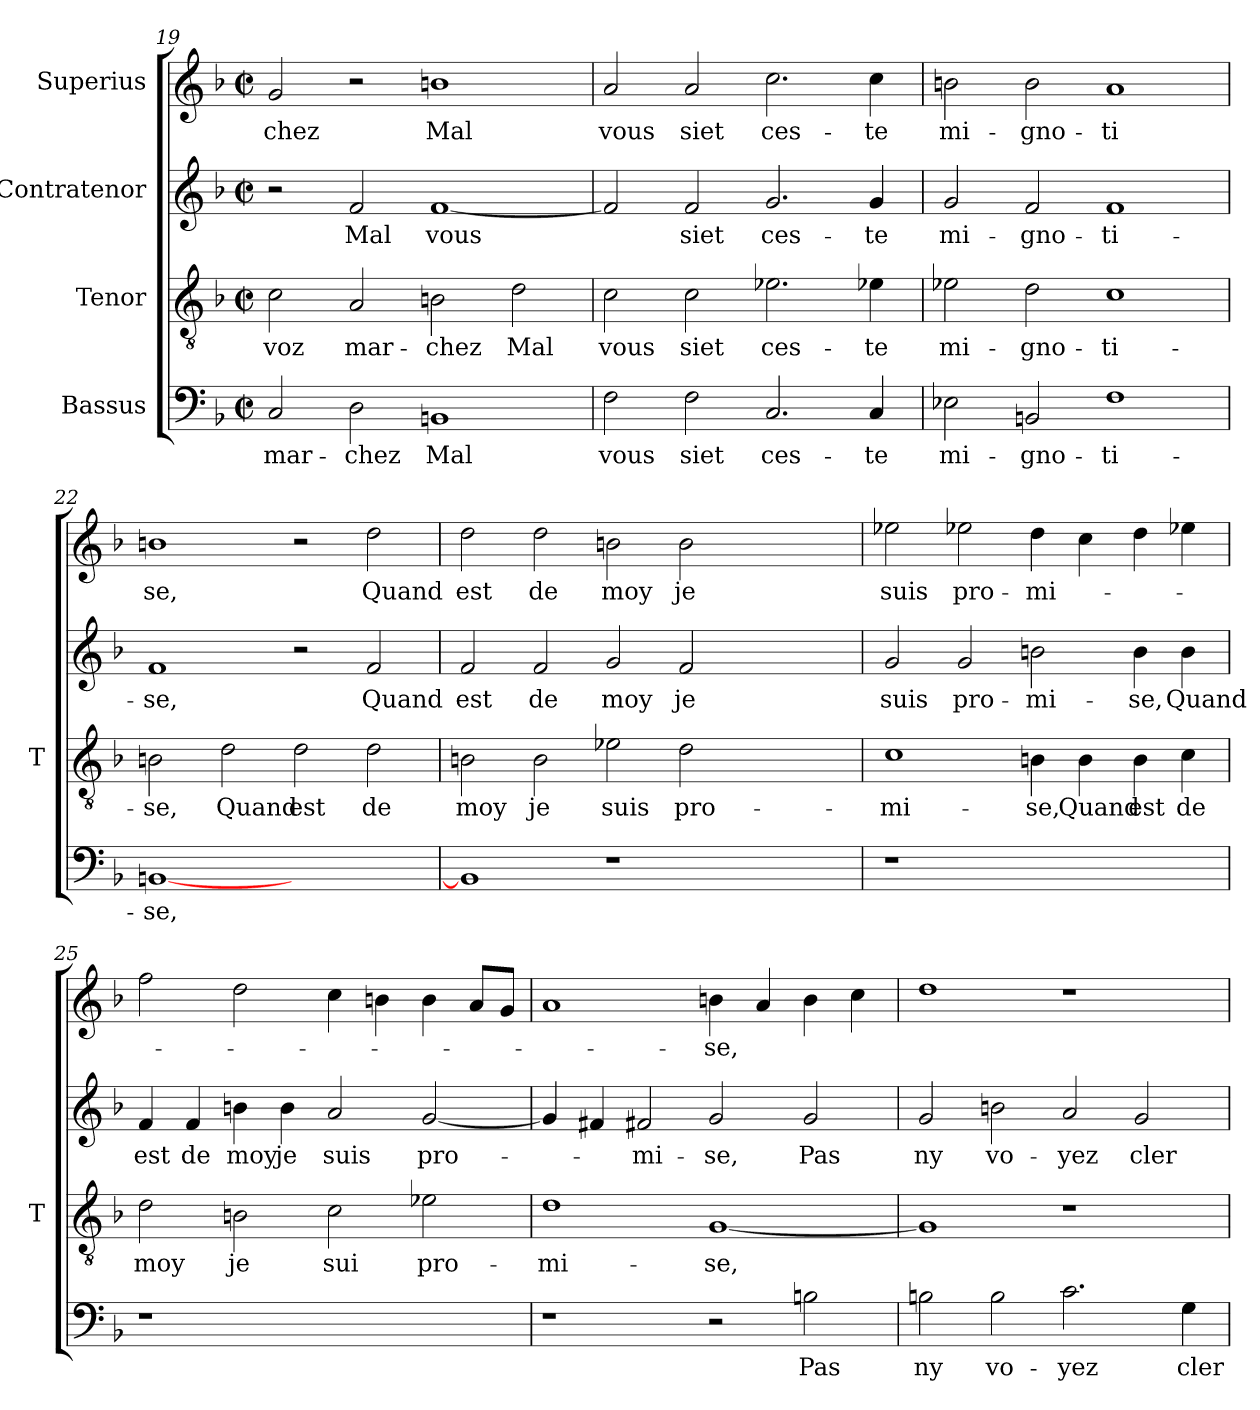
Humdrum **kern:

**kern	**text	**kern	**text	**kern	**text	**kern	**text
*part4	*part4	*part3	*part3	*part2	*part2	*part1	*part1
*staff4	*staff4	*staff3	*staff3	*staff2	*staff2	*staff1	*staff1
*I"Bassus	*	*I"Tenor	*	*I"Contratenor	*	*I"Superius	*
*	*	*I'T	*	*	*	*	*
*clefF4	*	*clefGv2	*	*clefG2	*	*clefG2	*
*k[b-]	*	*k[b-]	*	*k[b-]	*	*k[b-]	*
*F:	*	*F:	*	*F:	*	*F:	*
*M2/2	*	*M2/2	*	*M2/2	*	*M2/2	*
*met(c|)	*	*met(c|)	*	*met(c|)	*	*met(c|)	*
=19	=19	=19	=19	=19	=19	=19	=19
2C	mar-	2c	-voz	2r	.	2g	-chez
2D	-chez	2A	mar-	2f	-Mal	2r	.
1BB	-Mal	2B	-chez	[1f	-vous	1b	-Mal
.	.	2d	-Mal	.	.	.	.
=20	=20	=20	=20	=20	=20	=20	=20
2F	-vous	2c	-vous	2f]	.	2a	-vous
2F	-siet	2c	-siet	2f	-siet	2a	-siet
2.C	ces-	2.e-X	ces-	2.g	ces-	2.cc	ces-
4C	-te	4e-X	-te	4g	-te	4cc	-te
=21	=21	=21	=21	=21	=21	=21	=21
2E-X	mi-	2e-X	mi-	2g	mi-	2b	mi-
2BB	gno-	2d	gno-	2f	gno-	2b	gno-
1F	ti-	1c	ti-	1f	ti-	1a	-ti
!!LO:PB:g=z
=22	=22	=22	=22	=22	=22	=22	=22
[1BB	-se,	2B	-se,	1f	-se,	1b	-se,
.	.	2d	-Quand	.	.	.	.
1ryy	.	2d	-est	2r	.	2r	.
.	.	2d	-de	2f	-Quand	2dd	-Quand
=23	=23	=23	=23	=23	=23	=23	=23
1BB]	.	2B	-moy	2f	-est	2dd	-est
.	.	2B	-je	2f	-de	2dd	-de
1r	.	2e-X	-suis	2g	-moy	2b	-moy
.	.	2d	pro-	2f	-je	2b	-je
1ryy	.	1ryy	.	1ryy	.	1ryy	.
=24	=24	=24	=24	=24	=24	=24	=24
1r	.	1c	mi-	2g	-suis	2ee-X	-suis
.	.	.	.	2g	pro-	2ee-X	pro-
1ryy	.	4B	-se,	2b	mi-	4dd	mi-
.	.	4B	-Quand	.	.	4cc	.
.	.	4B	-est	4b	-se,	4dd	.
.	.	4c	-de	4b	-Quand	4ee-X	.
=25	=25	=25	=25	=25	=25	=25	=25
1r	.	2d	-moy	4f	-est	2ff	.
.	.	.	.	4f	-de	.	.
.	.	2B	-je	4b	-moy	2dd	.
.	.	.	.	4b	-je	.	.
1ryy	.	2c	-sui	2a	-suis	4cc	.
.	.	.	.	.	.	4b	.
.	.	2e-X	pro-	[2g	pro-	4b	.
.	.	.	.	.	.	8aL	.
.	.	.	.	.	.	8gJ	.
=26	=26	=26	=26	=26	=26	=26	=26
1r	.	1d	mi-	4g]	.	1a	.
.	.	.	.	4f#X	.	.	.
.	.	.	.	2f#X	mi-	.	.
2r	.	[1G	-se,	2g	-se,	4b	-se,
.	.	.	.	.	.	4a	.
2B	-Pas	.	.	2g	-Pas	4b	.
.	.	.	.	.	.	4cc	.
=27	=27	=27	=27	=27	=27	=27	=27
2B	-ny	1G]	.	2g	-ny	1dd	.
2B	vo-	.	.	2b	vo-	.	.
2.c	-yez	1r	.	2a	-yez	1r	.
.	.	.	.	2g	-cler	.	.
4G	-cler	.	.	.	.	.	.
=	=	=	=	=	=	=	=
*-	*-	*-	*-	*-	*-	*-	*-
